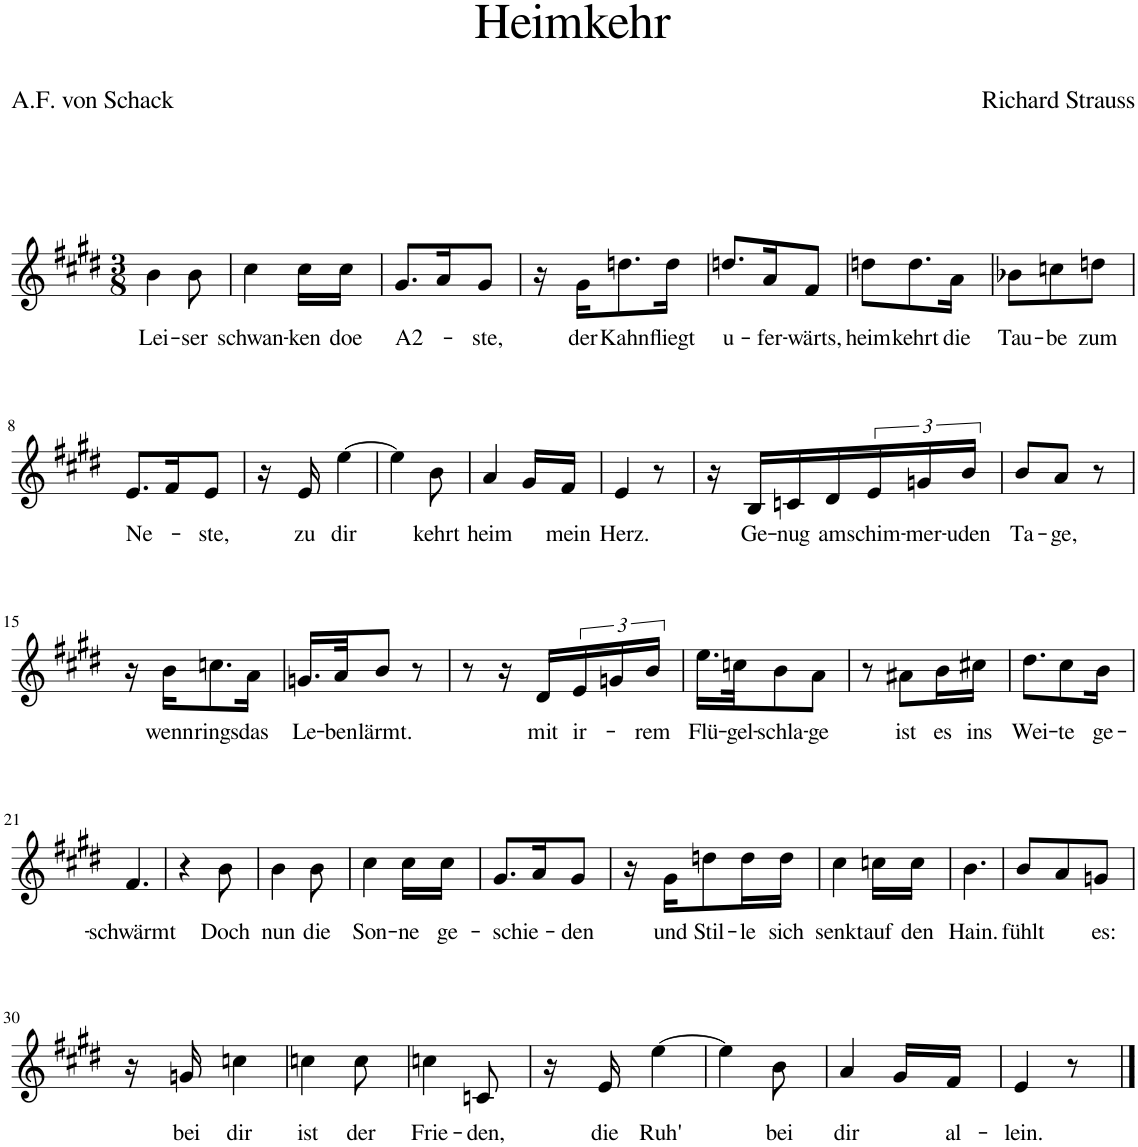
**kern	**text
*part1	*part1
*staff1	*staff1
*I"Piano	*
*I'Pno	*
*clefG2	*
*k[f#c#g#d#]	*
*M3/8	*
=1	=1
!	!LO:LY:b
4b\	Lei-
!	!LO:LY:b
8b\	-ser
=2	=2
!	!LO:LY:b
4cc#\	schwan-
!	!LO:LY:b
16cc#\LL	-ken
!	!LO:LY:b
16cc#\JJ	doe
=3	=3
!	!LO:LY:b
8.g#/L	A2-
16a/K	.
!	!LO:LY:b
8g#/J	-ste,
=4	=4
16r	.
!	!LO:LY:b
16g#\KL	der
!	!LO:LY:b
8.ddn\	Kahn
!	!LO:LY:b
16dd\Jk	fliegt
=5	=5
!	!LO:LY:b
8.ddn/L	u-
!	!LO:LY:b
16a/K	-fer-
!	!LO:LY:b
8f#/J	-wärts,
=6	=6
!	!LO:LY:b
8ddn\L	heim
!	!LO:LY:b
8.dd\	kehrt
!	!LO:LY:b
16a\Jk	die
=7	=7
!	!LO:LY:b
8b-X\L	Tau-
!	!LO:LY:b
8ccn\	-be
!	!LO:LY:b
8ddn\J	zum
!!LO:LB:g=z
=8	=8
!	!LO:LY:b
8.e/L	Ne-
16f#/K	.
!	!LO:LY:b
8e/J	-ste,
=9	=9
16r	.
!	!LO:LY:b
16e/	zu
!	!LO:LY:b
[4ee\	dir
=10	=10
4ee\]	.
!	!LO:LY:b
8b\	kehrt
=11	=11
!	!LO:LY:b
4a/	heim
16g#/LL	.
!	!LO:LY:b
16f#/JJ	mein
=12	=12
!	!LO:LY:b
4e/	Herz.
8r	.
=13	=13
16r	.
!	!LO:LY:b
16B/LL	Ge-
!	!LO:LY:b
16cn/	-nug
!	!LO:LY:b
16d#/	am
!	!LO:LY:b
24e/	schim-
!	!LO:LY:b
24gn/	-mer-
!	!LO:LY:b
24b/JJ	-uden
=14	=14
!	!LO:LY:b
8b/L	Ta-
!	!LO:LY:b
8a/J	-ge,
8r	.
!!LO:LB:g=z
=15	=15
16r	.
!	!LO:LY:b
16b\KL	wenn
!	!LO:LY:b
8.ccn\	rings
!	!LO:LY:b
16a\Jk	das
=16	=16
!	!LO:LY:b
16.gn/LL	Le-
!	!LO:LY:b
32a/JK	-ben
!	!LO:LY:b
8b/J	lärmt.
8r	.
=17	=17
8r	.
16r	.
!	!LO:LY:b
16d#/LL	mit
!	!LO:LY:b
24e/	ir-
24gn/	.
!	!LO:LY:b
24b/JJ	-rem
=18	=18
!	!LO:LY:b
16.ee\LL	Flü-
!	!LO:LY:b
32ccn\JK	-gel-
!	!LO:LY:b
8b\	-schla-
!	!LO:LY:b
8a\J	-ge
=19	=19
8r	.
!	!LO:LY:b
8a#X\L	ist
!	!LO:LY:b
16b\L	es
!	!LO:LY:b
16cc#X\JJ	ins
=20	=20
!	!LO:LY:b
8.dd#\L	Wei-
!	!LO:LY:b
8cc#\	-te
!	!LO:LY:b
16b\Jk	ge-
!!LO:LB:g=z
=21	=21
!	!LO:LY:b
4.f#/	-schwärmt
=22	=22
4r	.
!	!LO:LY:b
8b\	Doch
=23	=23
!	!LO:LY:b
4b\	nun
!	!LO:LY:b
8b\	die
=24	=24
!	!LO:LY:b
4cc#\	Son-
!	!LO:LY:b
16cc#\LL	-ne
!	!LO:LY:b
16cc#\JJ	ge-
=25	=25
!	!LO:LY:b
8.g#/L	-schie-
16a/K	.
!	!LO:LY:b
8g#/J	-den
=26	=26
16r	.
!	!LO:LY:b
16g#\KL	und
!	!LO:LY:b
8ddn\	Stil-
!	!LO:LY:b
16dd\L	-le
!	!LO:LY:b
16dd\JJ	sich
=27	=27
!	!LO:LY:b
4cc#\	senkt
!	!LO:LY:b
16ccn\LL	auf
!	!LO:LY:b
16cc\JJ	den
=28	=28
!	!LO:LY:b
4.b\	Hain.
=29	=29
!	!LO:LY:b
8b/L	fühlt
8a/	.
!	!LO:LY:b
8gn/J	es:
!!LO:LB:g=z
=30	=30
16r	.
!	!LO:LY:b
16gn/	bei
!	!LO:LY:b
4ccn\	dir
=31	=31
!	!LO:LY:b
4ccn\	ist
!	!LO:LY:b
8cc\	der
=32	=32
!	!LO:LY:b
4ccn\	Frie-
!	!LO:LY:b
8cn/	-den,
=33	=33
16r	.
!	!LO:LY:b
16e/	die
!	!LO:LY:b
[4ee\	Ruh'
=34	=34
4ee\]	.
!	!LO:LY:b
8b\	bei
=35	=35
!	!LO:LY:b
4a/	dir
16g#/LL	.
!	!LO:LY:b
16f#/JJ	al-
=36	=36
!	!LO:LY:b
4e/	-lein.
8r	.
==	==
*-	*-
